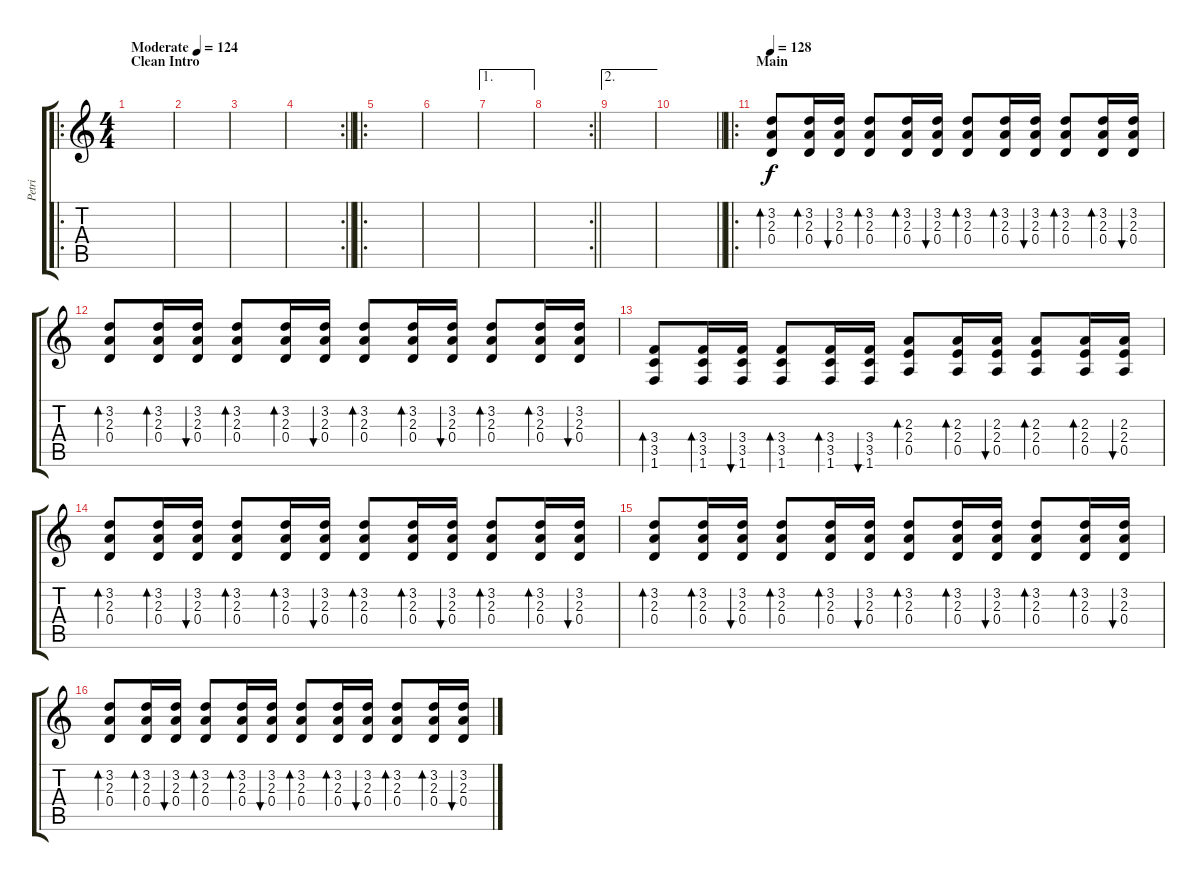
\track ("Petri" "Petri") {instrument distortionguitar}
\staff {score tabs}
\tuning (E4 B3 G3 D3 A2 E2) {hide}
\ro
\ts (4 4)
\section ("" "Clean Intro")
\tempo (124 "Moderate")
\clef g2
\ks c
|
|
|
\rc 2
\barLineRight lightlight
|
\ro
\section ("" "")
|
|
\ae 1
|
\rc 2
\barLineRight lightlight
|
\ae 2
\section ("" "")
|
\barLineRight lightlight
|
\ro
\section ("" "Main")
\tempo 128
(3.2 2.3 0.4).8{bd 60} (3.2 2.3 0.4).16{bd 60} (3.2 2.3 0.4).16{bu 60} (3.2 2.3 0.4).8{bd 60} (3.2 2.3 0.4).16{bd 60} (3.2 2.3 0.4).16{bu 60} (3.2 2.3 0.4).8{bd 60} (3.2 2.3 0.4).16{bd 60} (3.2 2.3 0.4).16{bu 60} (3.2 2.3 0.4).8{bd 60} (3.2 2.3 0.4).16{bd 60} (3.2 2.3 0.4).16{bu 60} |
(3.2 2.3 0.4).8{bd 60} (3.2 2.3 0.4).16{bd 60} (3.2 2.3 0.4).16{bu 60} (3.2 2.3 0.4).8{bd 60} (3.2 2.3 0.4).16{bd 60} (3.2 2.3 0.4).16{bu 60} (3.2 2.3 0.4).8{bd 60} (3.2 2.3 0.4).16{bd 60} (3.2 2.3 0.4).16{bu 60} (3.2 2.3 0.4).8{bd 60} (3.2 2.3 0.4).16{bd 60} (3.2 2.3 0.4).16{bu 60} |
(3.4 3.5 1.6).8{bd 60} (3.4 3.5 1.6).16{bd 60} (3.4 3.5 1.6).16{bu 60} (3.4 3.5 1.6).8{bd 60} (3.4 3.5 1.6).16{bd 60} (3.4 3.5 1.6).16{bu 60} (2.3 2.4 0.5).8{bd 60} (2.3 2.4 0.5).16{bd 60} (2.3 2.4 0.5).16{bu 60} (2.3 2.4 0.5).8{bd 60} (2.3 2.4 0.5).16{bd 60} (2.3 2.4 0.5).16{bu 60} |
(3.2 2.3 0.4).8{bd 60} (3.2 2.3 0.4).16{bd 60} (3.2 2.3 0.4).16{bu 60} (3.2 2.3 0.4).8{bd 60} (3.2 2.3 0.4).16{bd 60} (3.2 2.3 0.4).16{bu 60} (3.2 2.3 0.4).8{bd 60} (3.2 2.3 0.4).16{bd 60} (3.2 2.3 0.4).16{bu 60} (3.2 2.3 0.4).8{bd 60} (3.2 2.3 0.4).16{bd 60} (3.2 2.3 0.4).16{bu 60} |
(3.2 2.3 0.4).8{bd 60} (3.2 2.3 0.4).16{bd 60} (3.2 2.3 0.4).16{bu 60} (3.2 2.3 0.4).8{bd 60} (3.2 2.3 0.4).16{bd 60} (3.2 2.3 0.4).16{bu 60} (3.2 2.3 0.4).8{bd 60} (3.2 2.3 0.4).16{bd 60} (3.2 2.3 0.4).16{bu 60} (3.2 2.3 0.4).8{bd 60} (3.2 2.3 0.4).16{bd 60} (3.2 2.3 0.4).16{bu 60} |
(3.2 2.3 0.4).8{bd 60} (3.2 2.3 0.4).16{bd 60} (3.2 2.3 0.4).16{bu 60} (3.2 2.3 0.4).8{bd 60} (3.2 2.3 0.4).16{bd 60} (3.2 2.3 0.4).16{bu 60} (3.2 2.3 0.4).8{bd 60} (3.2 2.3 0.4).16{bd 60} (3.2 2.3 0.4).16{bu 60} (3.2 2.3 0.4).8{bd 60} (3.2 2.3 0.4).16{bd 60} (3.2 2.3 0.4).16{bu 60}
